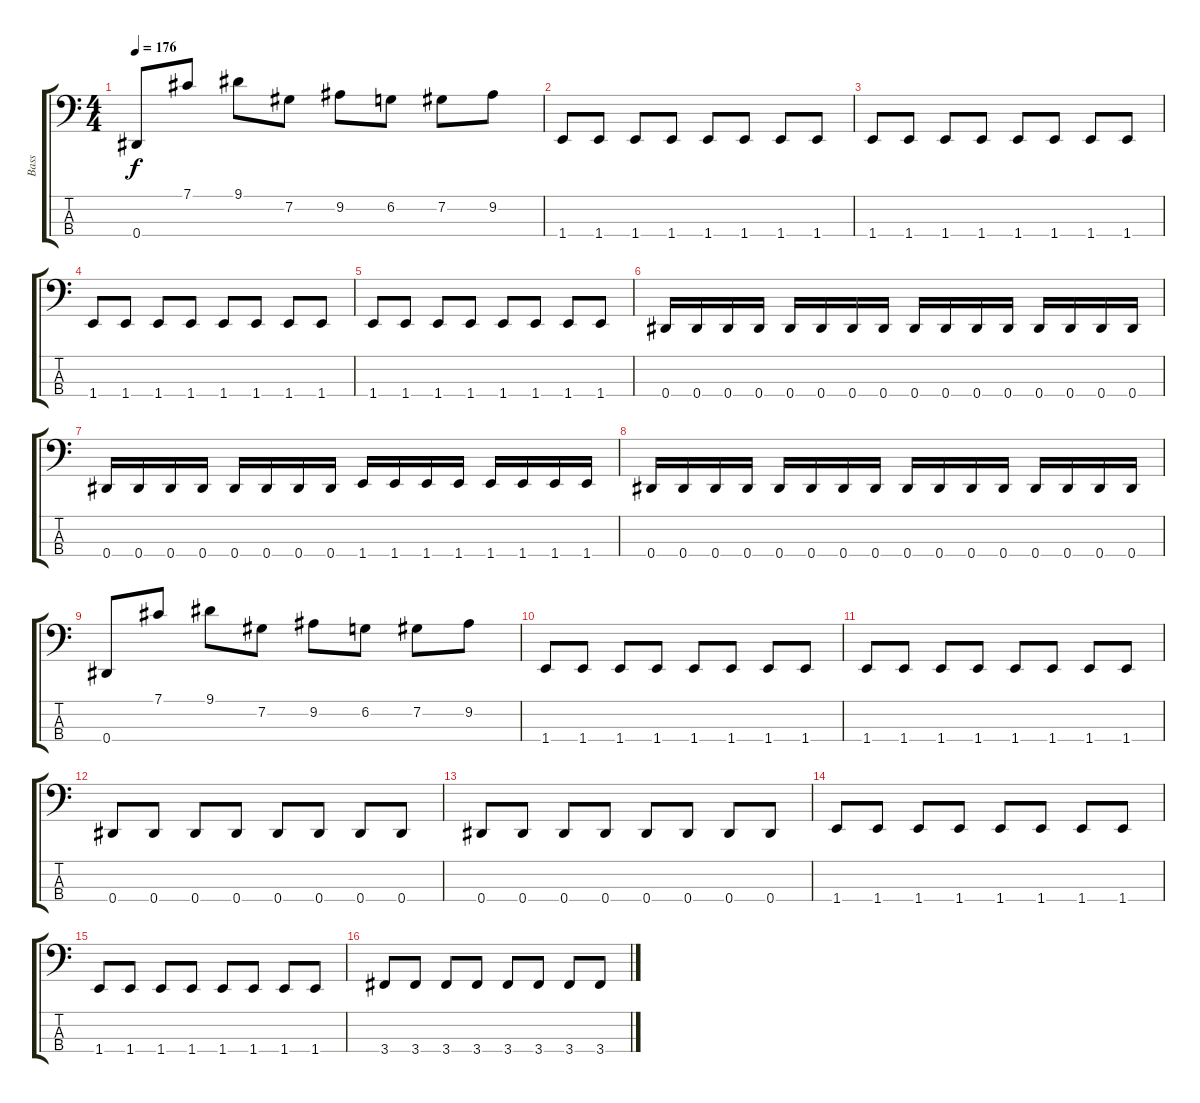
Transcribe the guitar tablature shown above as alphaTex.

\track ("Bass" "Bass") {instrument electricbassfinger}
\staff {score tabs}
\tuning (Gb2 Db2 Ab1 Eb1) {hide}
\ts (4 4)
\tempo 176
\clef f4
\ks c
0.4.8{dy f} 7.1.8 9.1.8 7.2.8 9.2.8 6.2.8 7.2.8 9.2.8 |
1.4.8 1.4.8 1.4.8 1.4.8 1.4.8 1.4.8 1.4.8 1.4.8 |
1.4.8 1.4.8 1.4.8 1.4.8 1.4.8 1.4.8 1.4.8 1.4.8 |
1.4.8 1.4.8 1.4.8 1.4.8 1.4.8 1.4.8 1.4.8 1.4.8 |
1.4.8 1.4.8 1.4.8 1.4.8 1.4.8 1.4.8 1.4.8 1.4.8 |
0.4.16 0.4.16 0.4.16 0.4.16 0.4.16 0.4.16 0.4.16 0.4.16 0.4.16 0.4.16 0.4.16 0.4.16 0.4.16 0.4.16 0.4.16 0.4.16 |
0.4.16 0.4.16 0.4.16 0.4.16 0.4.16 0.4.16 0.4.16 0.4.16 1.4.16 1.4.16 1.4.16 1.4.16 1.4.16 1.4.16 1.4.16 1.4.16 |
0.4.16 0.4.16 0.4.16 0.4.16 0.4.16 0.4.16 0.4.16 0.4.16 0.4.16 0.4.16 0.4.16 0.4.16 0.4.16 0.4.16 0.4.16 0.4.16 |
0.4.8 7.1.8 9.1.8 7.2.8 9.2.8 6.2.8 7.2.8 9.2.8 |
1.4.8 1.4.8 1.4.8 1.4.8 1.4.8 1.4.8 1.4.8 1.4.8 |
1.4.8 1.4.8 1.4.8 1.4.8 1.4.8 1.4.8 1.4.8 1.4.8 |
0.4.8 0.4.8 0.4.8 0.4.8 0.4.8 0.4.8 0.4.8 0.4.8 |
0.4.8 0.4.8 0.4.8 0.4.8 0.4.8 0.4.8 0.4.8 0.4.8 |
1.4.8 1.4.8 1.4.8 1.4.8 1.4.8 1.4.8 1.4.8 1.4.8 |
1.4.8 1.4.8 1.4.8 1.4.8 1.4.8 1.4.8 1.4.8 1.4.8 |
3.4.8 3.4.8 3.4.8 3.4.8 3.4.8 3.4.8 3.4.8 3.4.8
